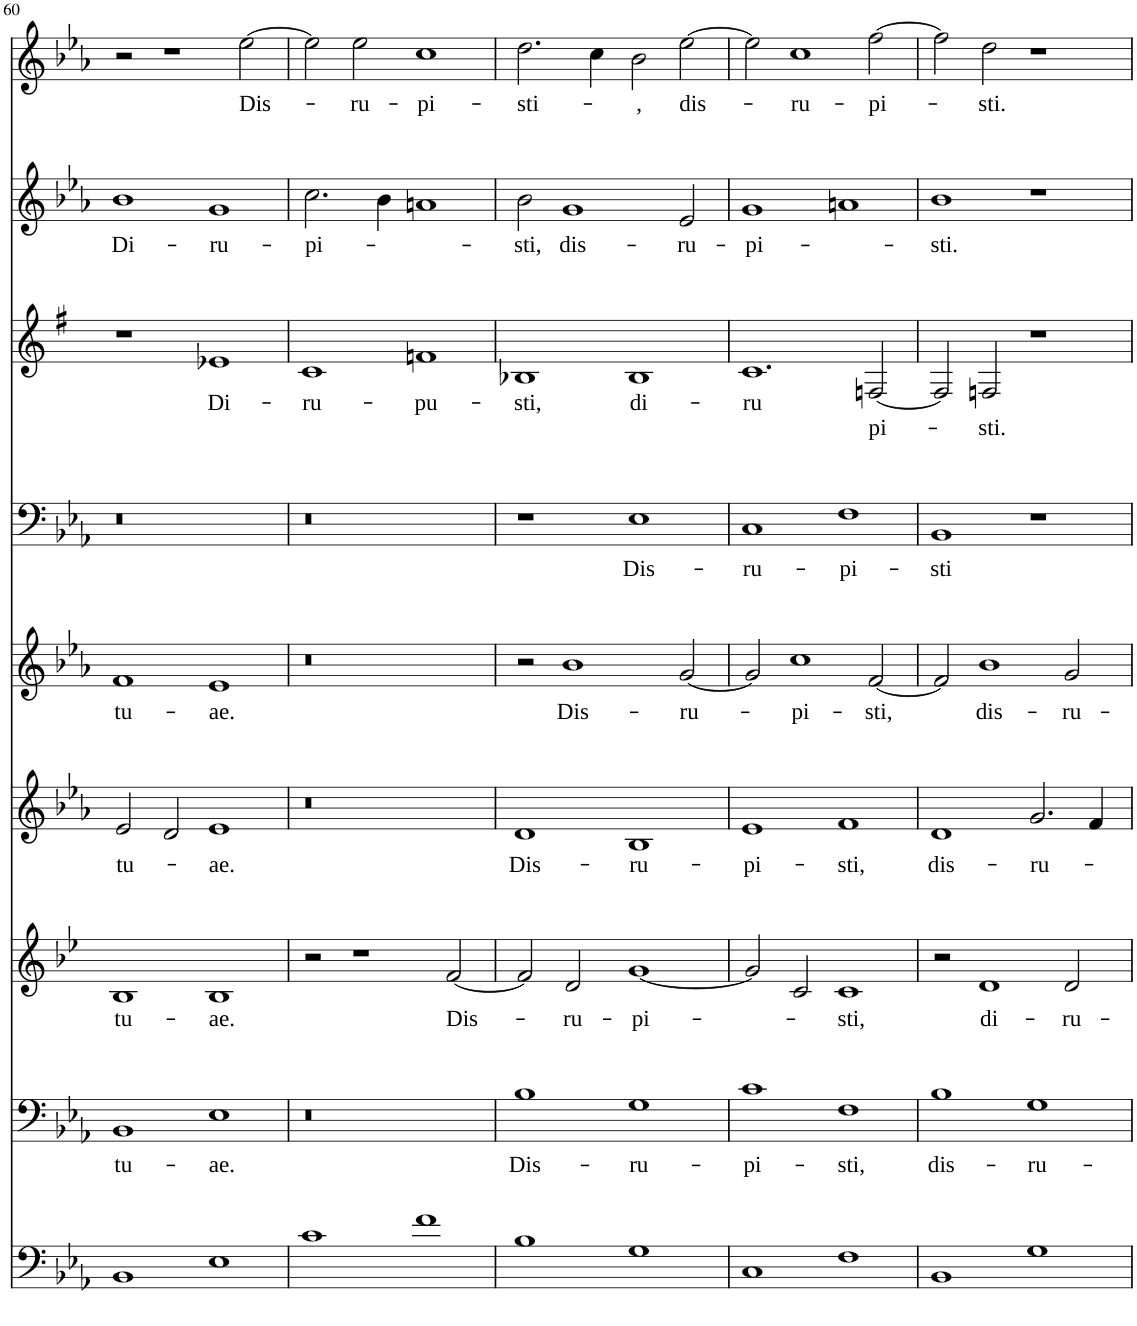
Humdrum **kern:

**kern	**kern	**text	**kern	**text	**kern	**text	**kern	**text	**kern	**text	**kern	**text	**text	**kern	**text	**kern	**text
*part9	*part8	*part8	*part7	*part7	*part6	*part6	*part5	*part5	*part4	*part4	*part3	*part3	*part3	*part2	*part2	*part1	*part1
*staff9	*staff8	*staff8	*staff7	*staff7	*staff6	*staff6	*staff5	*staff5	*staff4	*staff4	*staff3	*staff3	*staff3	*staff2	*staff2	*staff1	*staff1
*I"Violoncello	*I"Bass	*	*I"Tenor	*	*I"Tenor	*	*I"Soprano	*	*I"Bass	*	*I"Tenor	*	*	*I"Alto	*	*I"Soprano	*
!!LO:PB:g=z
*clefF4	*clefF4	*	*clefG2	*	*clefG2	*	*clefG2	*	*clefF4	*	*clefG2	*	*	*clefG2	*	*clefG2	*
*k[b-e-a-]	*k[b-e-a-]	*	*k[b-e-]	*	*k[b-e-a-]	*	*k[b-e-a-]	*	*k[b-e-a-]	*	*k[f#]	*	*	*k[b-e-a-]	*	*k[b-e-a-]	*
*M4/2	*M4/2	*	*M4/2	*	*M4/2	*	*M4/2	*	*M4/2	*	*M4/2	*	*	*M4/2	*	*M4/2	*
=60	=60	=60	=60	=60	=60	=60	=60	=60	=60	=60	=60	=60	=60	=60	=60	=60	=60
!	!	!LO:LY:b	!	!LO:LY:b	!	!LO:LY:b	!	!LO:LY:b	!	!	!	!	!	!	!LO:LY:b	!	!
1BB-	1BB-	tu-	1B-	tu-	2e-/	tu-	1f	tu-	0r	.	1r	.	.	1b-	Di-	2r	.
.	.	.	.	.	2d/	.	.	.	.	.	.	.	.	.	.	1r	.
!	!	!LO:LY:b	!	!LO:LY:b	!	!LO:LY:b	!	!LO:LY:b	!	!	!	!LO:LY:b	!	!	!LO:LY:b	!	!
1E-	1E-	-ae.	1B-	-ae.	1e-	-ae.	1e-	-ae.	.	.	1e-X	Di-	.	1g	-ru-	.	.
!	!	!	!	!	!	!	!	!	!	!	!	!	!	!	!	!	!LO:LY:b
.	.	.	.	.	.	.	.	.	.	.	.	.	.	.	.	[2ee-\	Dis-
=61	=61	=61	=61	=61	=61	=61	=61	=61	=61	=61	=61	=61	=61	=61	=61	=61	=61
!	!	!	!	!	!	!	!	!	!	!	!	!LO:LY:b	!	!	!LO:LY:b	!	!
1c	0r	.	2r	.	0r	.	0r	.	0r	.	1c	-ru-	.	2.cc\	-pi-	2ee-\]	.
!	!	!	!	!	!	!	!	!	!	!	!	!	!	!	!	!	!LO:LY:b
.	.	.	1r	.	.	.	.	.	.	.	.	.	.	.	.	2ee-\	-ru-
.	.	.	.	.	.	.	.	.	.	.	.	.	.	4b-\	.	.	.
!	!	!	!	!	!	!	!	!	!	!	!	!LO:LY:b	!	!	!	!	!LO:LY:b
1f	.	.	.	.	.	.	.	.	.	.	1fn	-pu-	.	1an	.	1cc	-pi-
!	!	!	!	!LO:LY:b	!	!	!	!	!	!	!	!	!	!	!	!	!
.	.	.	[2f/	Dis-	.	.	.	.	.	.	.	.	.	.	.	.	.
=62	=62	=62	=62	=62	=62	=62	=62	=62	=62	=62	=62	=62	=62	=62	=62	=62	=62
!	!	!LO:LY:b	!	!	!	!LO:LY:b	!	!	!	!	!	!LO:LY:b	!	!	!LO:LY:b	!	!LO:LY:b
1B-	1B-	Dis-	2f/]	.	1d	Dis-	2r	.	1r	.	1B-X	-sti,	.	2b-\	-sti,	2.dd\	-sti-
!	!	!	!	!LO:LY:b	!	!	!	!LO:LY:b	!	!	!	!	!	!	!LO:LY:b	!	!
.	.	.	2d/	-ru-	.	.	1b-	Dis-	.	.	.	.	.	1g	dis-	.	.
.	.	.	.	.	.	.	.	.	.	.	.	.	.	.	.	4cc\	.
!	!	!LO:LY:b	!	!LO:LY:b	!	!LO:LY:b	!	!	!	!LO:LY:b	!	!LO:LY:b	!	!	!	!	!LO:LY:b
1G	1G	-ru-	[1g	-pi-	1B-	-ru-	.	.	1E-	Dis-	1B-	di-	.	.	.	2b-\	-,
!	!	!	!	!	!	!	!	!LO:LY:b	!	!	!	!	!	!	!LO:LY:b	!	!LO:LY:b
.	.	.	.	.	.	.	[2g/	-ru-	.	.	.	.	.	2e-/	-ru-	[2ee-\	dis-
=63	=63	=63	=63	=63	=63	=63	=63	=63	=63	=63	=63	=63	=63	=63	=63	=63	=63
!	!	!LO:LY:b	!	!	!	!LO:LY:b	!	!	!	!LO:LY:b	!	!LO:LY:b	!	!	!LO:LY:b	!	!
1C	1c	-pi-	2g/]	.	1e-	-pi-	2g/]	.	1C	-ru-	1.c	-ru	.	1g	-pi-	2ee-\]	.
!	!	!	!	!	!	!	!	!LO:LY:b	!	!	!	!	!	!	!	!	!LO:LY:b
.	.	.	2c/	.	.	.	1cc	-pi-	.	.	.	.	.	.	.	1cc	-ru-
!	!	!LO:LY:b	!	!LO:LY:b	!	!LO:LY:b	!	!	!	!LO:LY:b	!	!	!	!	!	!	!
1F	1F	-sti,	1c	-sti,	1f	-sti,	.	.	1F	-pi-	.	.	.	1an	.	.	.
!	!	!	!	!	!	!	!	!LO:LY:b	!	!	!	!	!LO:LY:b	!	!	!	!LO:LY:b
.	.	.	.	.	.	.	[2f/	-sti,	.	.	[2Fn/	.	pi-	.	.	[2ff\	-pi-
=64	=64	=64	=64	=64	=64	=64	=64	=64	=64	=64	=64	=64	=64	=64	=64	=64	=64
!	!	!LO:LY:b	!	!	!	!LO:LY:b	!	!	!	!LO:LY:b	!	!	!	!	!LO:LY:b	!	!
1BB-	1B-	dis-	2r	.	1d	dis-	2f/]	.	1BB-	-sti	2F/]	.	.	1b-	-sti.	2ff\]	.
!	!	!	!	!LO:LY:b	!	!	!	!LO:LY:b	!	!	!	!	!LO:LY:b	!	!	!	!LO:LY:b
.	.	.	1d	di-	.	.	1b-	dis-	.	.	2Fn/	.	-sti.	.	.	2dd\	-sti.
!	!	!LO:LY:b	!	!	!	!LO:LY:b	!	!	!	!	!	!	!	!	!	!	!
1G	1G	-ru-	.	.	2.g/	-ru-	.	.	1r	.	1r	.	.	1r	.	1r	.
!	!	!	!	!LO:LY:b	!	!	!	!LO:LY:b	!	!	!	!	!	!	!	!	!
.	.	.	2d/	-ru-	.	.	2g/	-ru-	.	.	.	.	.	.	.	.	.
.	.	.	.	.	4f/	.	.	.	.	.	.	.	.	.	.	.	.
=	=	=	=	=	=	=	=	=	=	=	=	=	=	=	=	=	=
*-	*-	*-	*-	*-	*-	*-	*-	*-	*-	*-	*-	*-	*-	*-	*-	*-	*-
